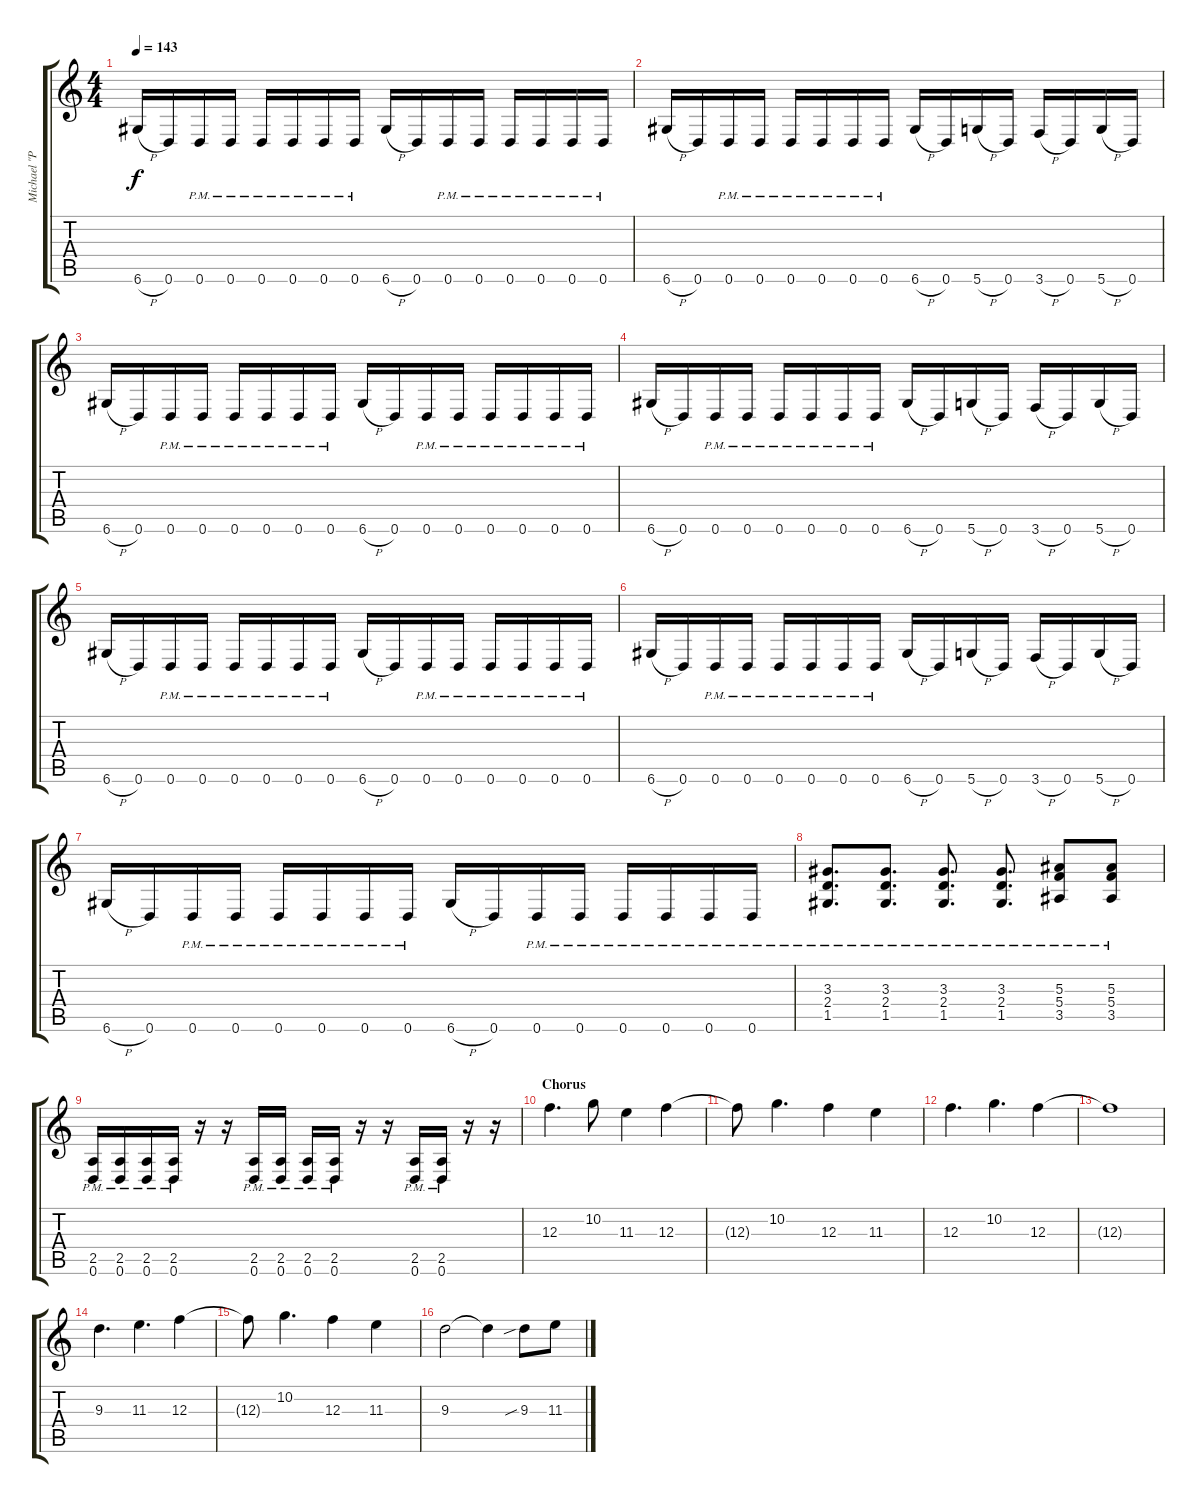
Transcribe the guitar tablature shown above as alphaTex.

\track ("Michael \"Padge\" Paget (Left)" "Michael \"P") {instrument distortionguitar}
\staff {score tabs}
\tuning (D4 A3 F3 C3 G2 D2) {hide}
\ts (4 4)
\tempo 143
\clef g2
\ks c
6.6{h}.16{dy f} 0.6.16 0.6{pm}.16 0.6{pm}.16 0.6{pm}.16 0.6{pm}.16 0.6{pm}.16 0.6{pm}.16 6.6{h}.16 0.6.16 0.6{pm}.16 0.6{pm}.16 0.6{pm}.16 0.6{pm}.16 0.6{pm}.16 0.6{pm}.16 |
6.6{h}.16 0.6.16 0.6{pm}.16 0.6{pm}.16 0.6{pm}.16 0.6{pm}.16 0.6{pm}.16 0.6{pm}.16 6.6{h}.16 0.6.16 5.6{h}.16 0.6.16 3.6{h}.16 0.6.16 5.6{h}.16 0.6.16 |
6.6{h}.16 0.6.16 0.6{pm}.16 0.6{pm}.16 0.6{pm}.16 0.6{pm}.16 0.6{pm}.16 0.6{pm}.16 6.6{h}.16 0.6.16 0.6{pm}.16 0.6{pm}.16 0.6{pm}.16 0.6{pm}.16 0.6{pm}.16 0.6{pm}.16 |
6.6{h}.16 0.6.16 0.6{pm}.16 0.6{pm}.16 0.6{pm}.16 0.6{pm}.16 0.6{pm}.16 0.6{pm}.16 6.6{h}.16 0.6.16 5.6{h}.16 0.6.16 3.6{h}.16 0.6.16 5.6{h}.16 0.6.16 |
6.6{h}.16 0.6.16 0.6{pm}.16 0.6{pm}.16 0.6{pm}.16 0.6{pm}.16 0.6{pm}.16 0.6{pm}.16 6.6{h}.16 0.6.16 0.6{pm}.16 0.6{pm}.16 0.6{pm}.16 0.6{pm}.16 0.6{pm}.16 0.6{pm}.16 |
6.6{h}.16 0.6.16 0.6{pm}.16 0.6{pm}.16 0.6{pm}.16 0.6{pm}.16 0.6{pm}.16 0.6{pm}.16 6.6{h}.16 0.6.16 5.6{h}.16 0.6.16 3.6{h}.16 0.6.16 5.6{h}.16 0.6.16 |
6.6{h}.16 0.6.16 0.6{pm}.16 0.6{pm}.16 0.6{pm}.16 0.6{pm}.16 0.6{pm}.16 0.6{pm}.16 6.6{h}.16 0.6.16 0.6{pm}.16 0.6{pm}.16 0.6{pm}.16 0.6{pm}.16 0.6{pm}.16 0.6{pm}.16 |
(3.3{pm} 2.4{pm} 1.5{pm}).8{d} (3.3{pm} 2.4{pm} 1.5{pm}).8{d} (3.3{pm} 2.4{pm} 1.5{pm}).8{d} (3.3{pm} 2.4{pm} 1.5{pm}).8{d} (5.3{pm} 5.4{pm} 3.5{pm}).8 (5.3{pm} 5.4{pm} 3.5{pm}).8 |
(2.5{pm} 0.6{pm}).16 (2.5{pm} 0.6{pm}).16 (2.5{pm} 0.6{pm}).16 (2.5{pm} 0.6{pm}).16 r.16 r.16 (2.5{pm} 0.6{pm}).16 (2.5{pm} 0.6{pm}).16 (2.5{pm} 0.6{pm}).16 (2.5{pm} 0.6{pm}).16 r.16 r.16 (2.5{pm} 0.6{pm}).16 (2.5{pm} 0.6{pm}).16 r.16 r.16 |
\section ("" "Chorus")
12.3.4{d} 10.2.8 11.3.4 12.3.4 |
12.3{t}.8 10.2.4{d} 12.3.4 11.3.4 |
12.3.4{d} 10.2.4{d} 12.3.4 |
12.3{t}.1 |
9.3.4{d} 11.3.4{d} 12.3.4 |
12.3{t}.8 10.2.4{d} 12.3.4 11.3.4 |
9.3.2 9.3{t}.4 9.3{sib}.8 11.3.8
